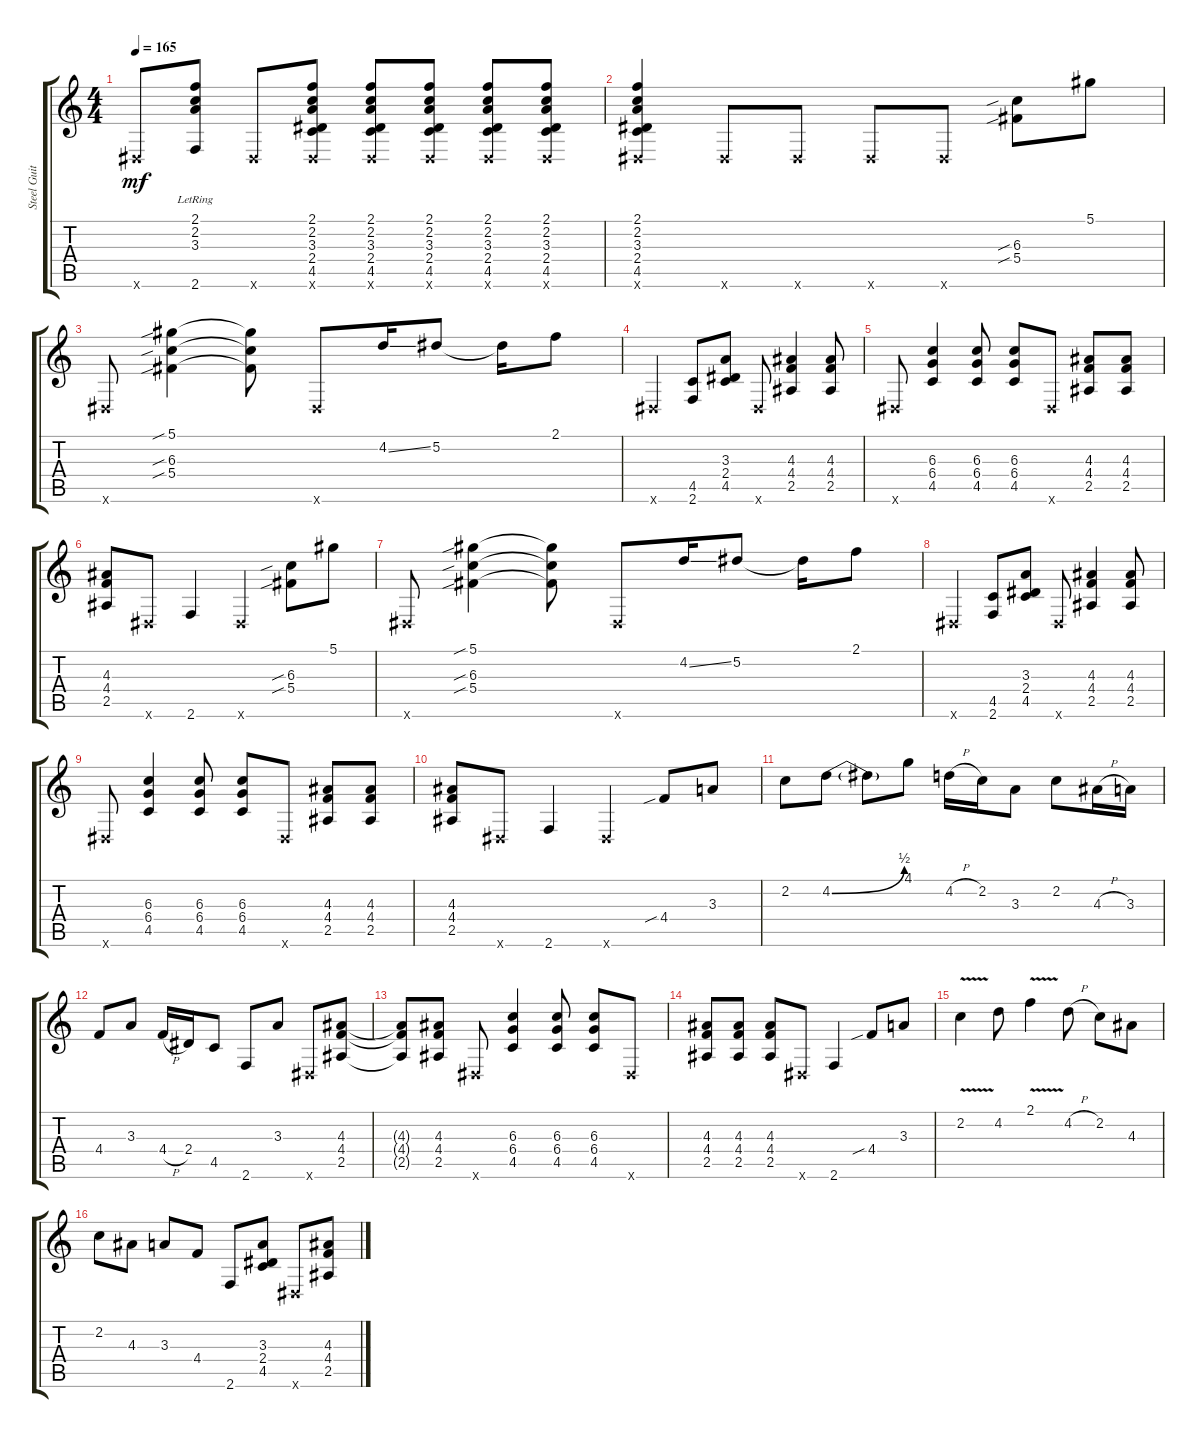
\track ("Steel Guitar" "Steel Guit") {instrument acousticguitarsteel}
\staff {score tabs}
\tuning (Eb4 Bb3 Gb3 Db3 Ab2 Eb2) {hide}
\ts (4 4)
\tempo 165
\clef g2
\ks c
0.6{x}.8{dy mf} (2.1 2.2 3.3{lr} 2.6).8 0.6{x}.8 (2.1 2.2 3.3 2.4 4.5 0.6{x}).8 (2.1 2.2 3.3 2.4 4.5 0.6{x}).8 (2.1 2.2 3.3 2.4 4.5 0.6{x}).8 (2.1 2.2 3.3 2.4 4.5 0.6{x}).8 (2.1 2.2 3.3 2.4 4.5 0.6{x}).8 |
(2.1 2.2 3.3 2.4 4.5 0.6{x}).4 0.6{x}.8 0.6{x}.8 0.6{x}.8 0.6{x}.8 (6.3{sib} 5.4{sib}).8 5.1.8 |
0.6{x}.8 (5.1{sib} 6.3{sib} 5.4{sib}).4 (5.1{t} 6.3{t} 5.4{t}).8 0.6{x}.8 4.2{ss}.16 5.2.8 5.2{t}.16 2.1.8 |
0.6{x}.4 (4.5 2.6).8 (3.3 2.4 4.5).8 0.6{x}.8 (4.3 4.4 2.5).4 (4.3 4.4 2.5).8 |
0.6{x}.8 (6.3 6.4 4.5).4 (6.3 6.4 4.5).8 (6.3 6.4 4.5).8 0.6{x}.8 (4.3 4.4 2.5).8 (4.3 4.4 2.5).8 |
(4.3 4.4 2.5).8 0.6{x}.8 2.6.4 0.6{x}.4 (6.3{sib} 5.4{sib}).8 5.1.8 |
0.6{x}.8 (5.1{sib} 6.3{sib} 5.4{sib}).4 (5.1{t} 6.3{t} 5.4{t}).8 0.6{x}.8 4.2{ss}.16 5.2.8 5.2{t}.16 2.1.8 |
0.6{x}.4 (4.5 2.6).8 (3.3 2.4 4.5).8 0.6{x}.8 (4.3 4.4 2.5).4 (4.3 4.4 2.5).8 |
0.6{x}.8 (6.3 6.4 4.5).4 (6.3 6.4 4.5).8 (6.3 6.4 4.5).8 0.6{x}.8 (4.3 4.4 2.5).8 (4.3 4.4 2.5).8 |
(4.3 4.4 2.5).8 0.6{x}.8 2.6.4 0.6{x}.4 4.4{sib}.8 3.3.8 |
2.2.8 4.2{be (bend 0 0 60 2)}.8 4.2{t}.8 4.1.8 4.2{h}.16 2.2.16 3.3.8 2.2.8 4.3{h}.16 3.3.16 |
4.4.8 3.3.8 4.4{h}.16 2.4.16 4.5.8 2.6.8 3.3.8 0.6{x}.8 (4.3 4.4 2.5).8 |
(4.3{t} 4.4{t} 2.5{t}).8 (4.3 4.4 2.5).8 0.6{x}.8 (6.3 6.4 4.5).4 (6.3 6.4 4.5).8 (6.3 6.4 4.5).8 0.6{x}.8 |
(4.3 4.4 2.5).8 (4.3 4.4 2.5).8 (4.3 4.4 2.5).8 0.6{x}.8 2.6.4 4.4{sib}.8 3.3.8 |
2.2{v}.4 4.2.8 2.1{v}.4 4.2{h}.8 2.2.8 4.3.8 |
2.2.8 4.3.8 3.3.8 4.4.8 2.6.8 (3.3 2.4 4.5).8 0.6{x}.8 (4.3 4.4 2.5).8
